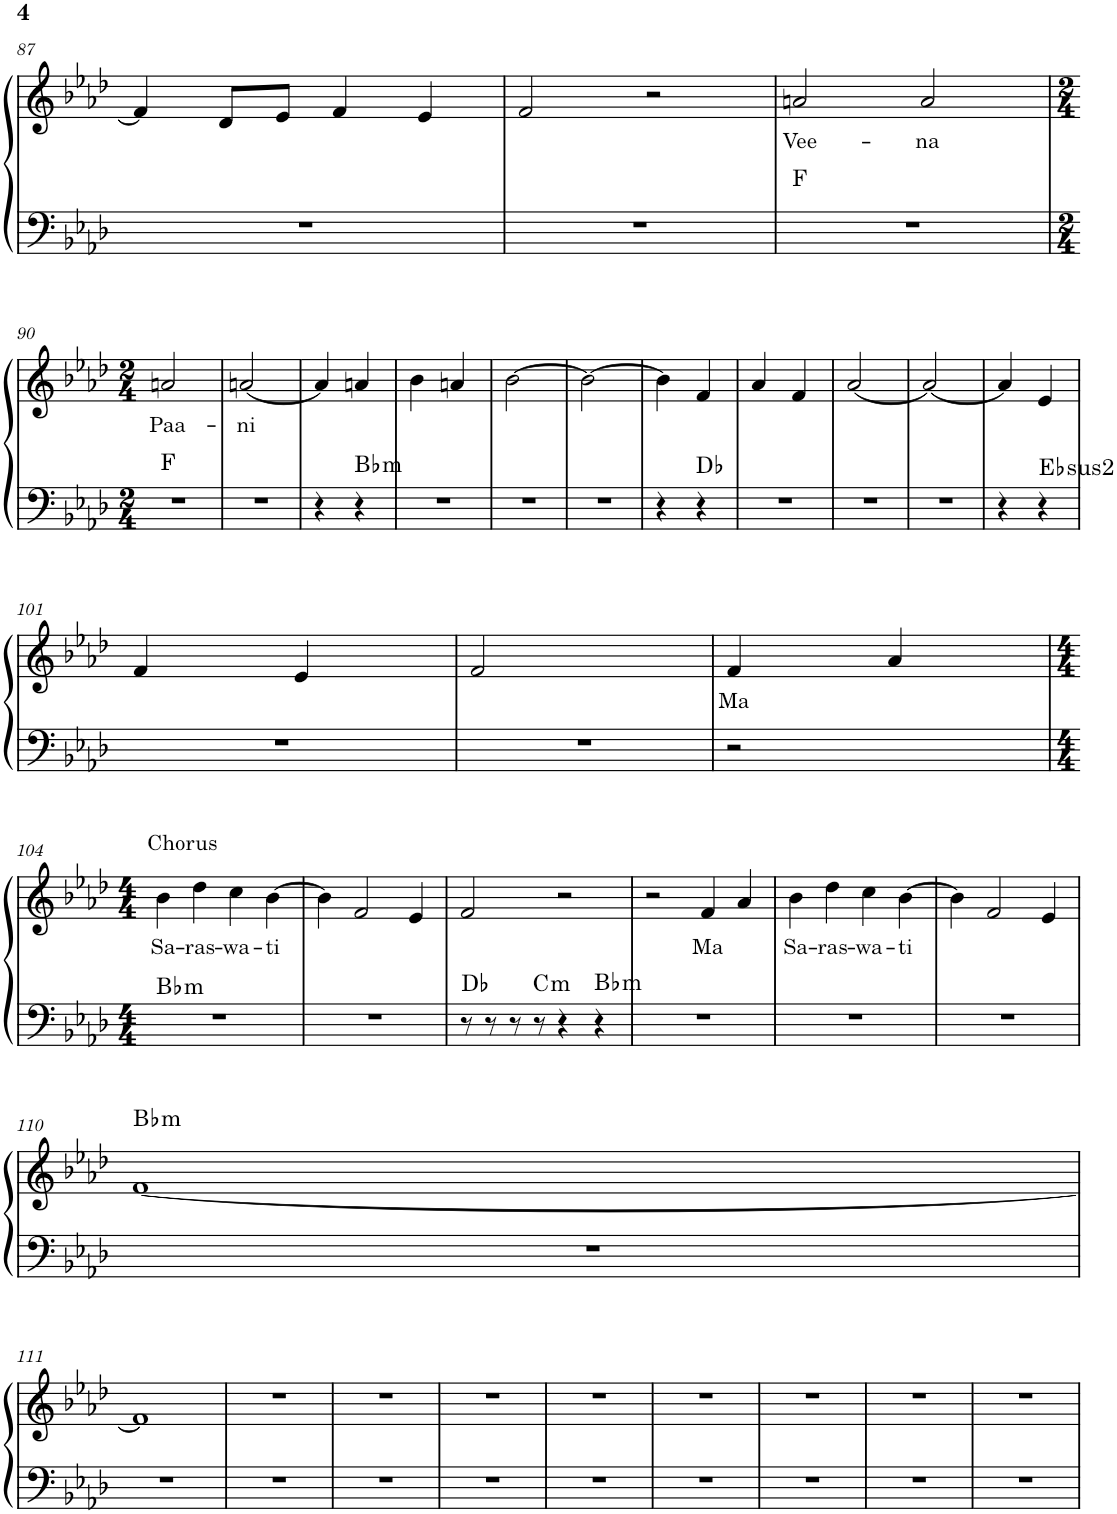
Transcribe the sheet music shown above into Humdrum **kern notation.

**kern	**kern	**text	**harte
*part1	*part1	*part1	*part1
*staff2	*staff1	*staff1	*
*I"Piano	*	*	*
*I'Pno.	*	*	*
!!LO:PB:g=z
*clefF4	*clefG2	*	*
*k[b-e-a-d-]	*k[b-e-a-d-]	*	*
*M4/4	*M4/4	*	*
=87	=87	=87	=87
1r	4f/]	.	.
.	8d-/L	.	.
.	8e-/J	.	.
.	4f/	.	.
.	4e-/	.	.
=88	=88	=88	=88
1r	2f/	.	.
.	2r	.	.
=89	=89	=89	=89
!	!	!LO:LY:b	!
1r	2an/	Vee-	F:maj
!	!	!LO:LY:b	!
.	2a/	-na	.
!!LO:LB:g=z
=90	=90	=90	=90
*M2/4	*M2/4	*	*
!	!	!LO:LY:b	!
2r	2an/	Paa-	F:maj
=91	=91	=91	=91
!	!	!LO:LY:b	!
2r	[2an/	-ni	.
=92	=92	=92	=92
4r	4a/]	.	.
!	!	!	!LO:H:kt=m
4r	4an/	.	Bb:min
=93	=93	=93	=93
2r	4b-\	.	.
.	4an/	.	.
=94	=94	=94	=94
2r	[2b-\	.	.
=95	=95	=95	=95
2r	2b-\_	.	.
=96	=96	=96	=96
4r	4b-\]	.	.
4r	4f/	.	Db:maj
=97	=97	=97	=97
2r	4a-/	.	.
.	4f/	.	.
=98	=98	=98	=98
2r	[2a-/	.	.
=99	=99	=99	=99
2r	2a-/_	.	.
=100	=100	=100	=100
4r	4a-/]	.	.
!	!	!	!LO:H:kt=2
4r	4e-/	.	Eb:(1,2,5)
!!LO:LB:g=z
=101	=101	=101	=101
2r	4f/	.	.
.	4e-/	.	.
=102	=102	=102	=102
2r	2f/	.	.
=103	=103	=103	=103
!	!	!LO:LY:b	!
2r	4f/	Ma	.
.	4a-/	.	.
!!LO:LB:g=z
=104	=104	=104	=104
*M4/4	*M4/4	*	*
!	!LO:TX:a:t=Chorus	!	!
!	!	!LO:LY:b	!LO:H:kt=m
1r	4b-\	Sa-	Bb:min
!	!	!LO:LY:b	!
.	4dd-\	-ras-	.
!	!	!LO:LY:b	!
.	4cc\	-wa-	.
!	!	!LO:LY:b	!
.	[4b-\	-ti	.
=105	=105	=105	=105
1r	4b-\]	.	.
.	2f/	.	.
.	4e-/	.	.
=106	=106	=106	=106
*	*^	*	*
*	*	*^	*	*
8r	2f/	4.ryy	2.ryy	.	Db:maj
8r	.	.	.	.	.
8r	.	.	.	.	.
!	!	!	!	!	!LO:H:kt=m
8r	.	2ryy	.	.	C:min
4r	2r	.	.	.	.
!	!	!	!	!	!LO:H:kt=m
4r	.	.	4ryy	.	Bb:min
.	.	8ryy	.	.	.
*	*v	*v	*v	*	*
=107	=107	=107	=107
1r	2r	.	.
!	!	!LO:LY:b	!
.	4f/	Ma	.
.	4a-/	.	.
=108	=108	=108	=108
!	!	!LO:LY:b	!
1r	4b-\	Sa-	.
!	!	!LO:LY:b	!
.	4dd-\	-ras-	.
!	!	!LO:LY:b	!
.	4cc\	-wa-	.
!	!	!LO:LY:b	!
.	[4b-\	-ti	.
=109	=109	=109	=109
1r	4b-\]	.	.
.	2f/	.	.
.	4e-/	.	.
!!LO:LB:g=z
=110	=110	=110	=110
!	!	!	!LO:H:kt=m
1r	[1f	.	Bb:min
!!LO:LB:g=z
=111	=111	=111	=111
1r	1f]	.	.
=112	=112	=112	=112
1r	1r	.	.
=113	=113	=113	=113
1r	1r	.	.
=114	=114	=114	=114
1r	1r	.	.
=115	=115	=115	=115
1r	1r	.	.
=116	=116	=116	=116
1r	1r	.	.
=117	=117	=117	=117
1r	1r	.	.
=118	=118	=118	=118
1r	1r	.	.
=119	=119	=119	=119
1r	1r	.	.
=	=	=	=
*-	*-	*-	*-
